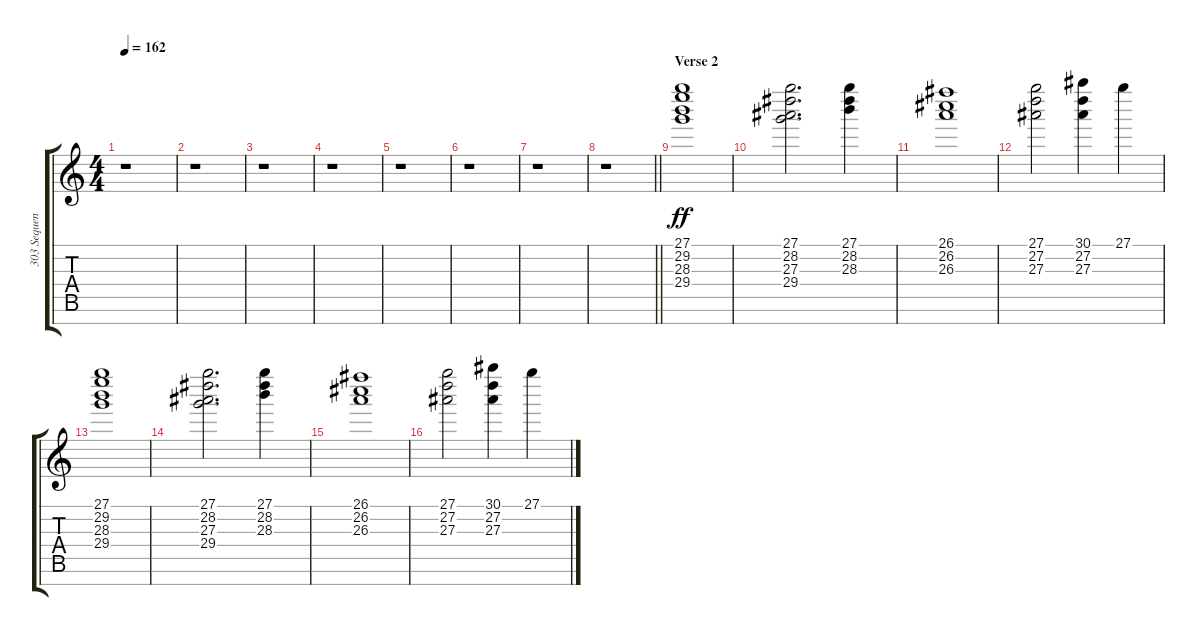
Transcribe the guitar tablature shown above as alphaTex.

\track ("303 Sequence Bass" "303 Sequen") {instrument synthbass1}
\staff {score tabs}
\tuning (E4 B3 G3 D3 A2 E2 B1) {hide}
\ts (4 4)
\tempo 162
\clef g2
\ks c
r.1{dy ff} |
r.1 |
r.1 |
r.1 |
r.1 |
r.1 |
r.1 |
\barLineRight lightlight
r.1 |
\section ("" "Verse 2")
(27.1 29.2 28.3 29.4).1 |
(27.1 28.2 27.3 29.4).2{d} (27.1 28.2 28.3).4 |
(26.1 26.2 26.3).1 |
(27.1 27.2 27.3).2 (30.1 27.2 27.3).4 27.1.4 |
(27.1 29.2 28.3 29.4).1 |
(27.1 28.2 27.3 29.4).2{d} (27.1 28.2 28.3).4 |
(26.1 26.2 26.3).1 |
(27.1 27.2 27.3).2 (30.1 27.2 27.3).4 27.1.4
